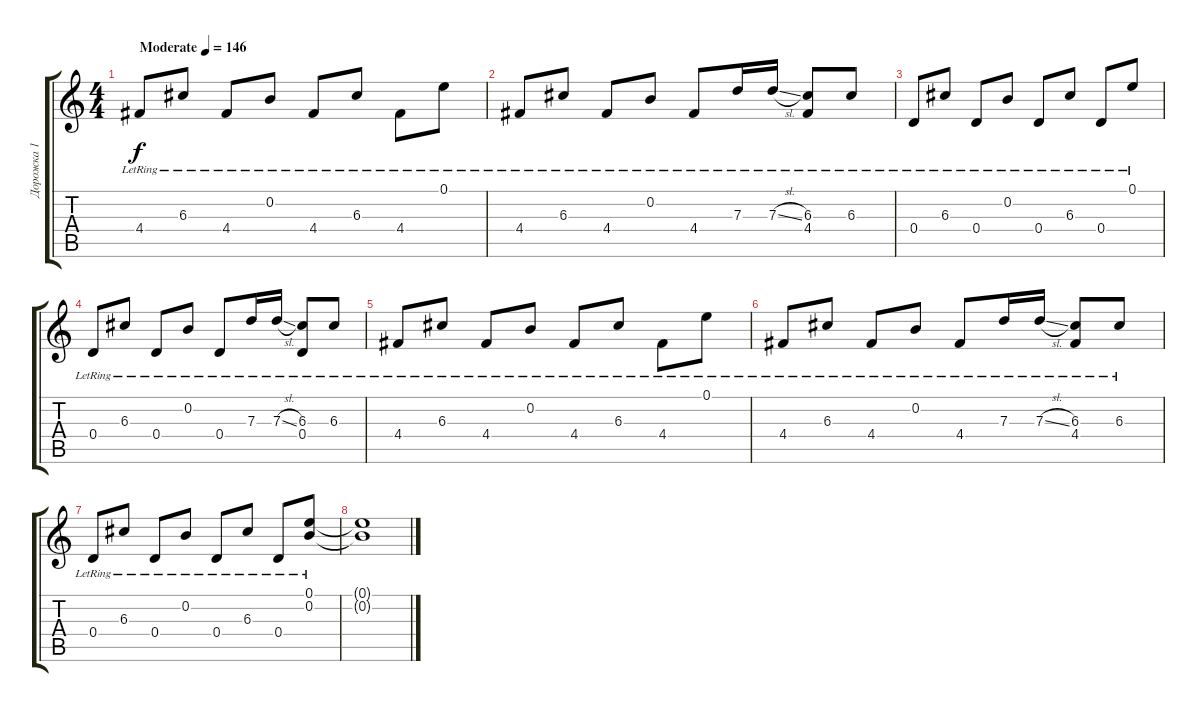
\track ("Дорожка 1" "Дорожка 1") {instrument overdrivenguitar}
\staff {score tabs}
\tuning (E4 B3 G3 D3 A2 E2) {hide}
\ts (4 4)
\tempo (146 "Moderate")
\clef g2
\ks c
4.4{lr}.8{dy f instrument overdrivenguitar} 6.3{lr}.8 4.4{lr}.8 0.2{lr}.8 4.4{lr}.8 6.3{lr}.8 4.4{lr}.8 0.1{lr}.8 |
4.4{lr}.8 6.3{lr}.8 4.4{lr}.8 0.2{lr}.8 4.4{lr}.8 7.3{lr}.16 7.3{sl lr}.16 (6.3{lr} 4.4{lr}).8 6.3{lr}.8 |
0.4{lr}.8 6.3{lr}.8 0.4{lr}.8 0.2{lr}.8 0.4{lr}.8 6.3{lr}.8 0.4{lr}.8 0.1{lr}.8 |
0.4{lr}.8 6.3{lr}.8 0.4{lr}.8 0.2{lr}.8 0.4{lr}.8 7.3{lr}.16 7.3{sl lr}.16 (6.3{lr} 0.4{lr}).8 6.3{lr}.8 |
4.4{lr}.8 6.3{lr}.8 4.4{lr}.8 0.2{lr}.8 4.4{lr}.8 6.3{lr}.8 4.4{lr}.8 0.1{lr}.8 |
4.4{lr}.8 6.3{lr}.8 4.4{lr}.8 0.2{lr}.8 4.4{lr}.8 7.3{lr}.16 7.3{sl lr}.16 (6.3{lr} 4.4{lr}).8 6.3{lr}.8 |
0.4{lr}.8 6.3{lr}.8 0.4{lr}.8 0.2{lr}.8 0.4{lr}.8 6.3{lr}.8 0.4{lr}.8 (0.1{lr} 0.2).8 |
(0.1{t} 0.2{t}).1
